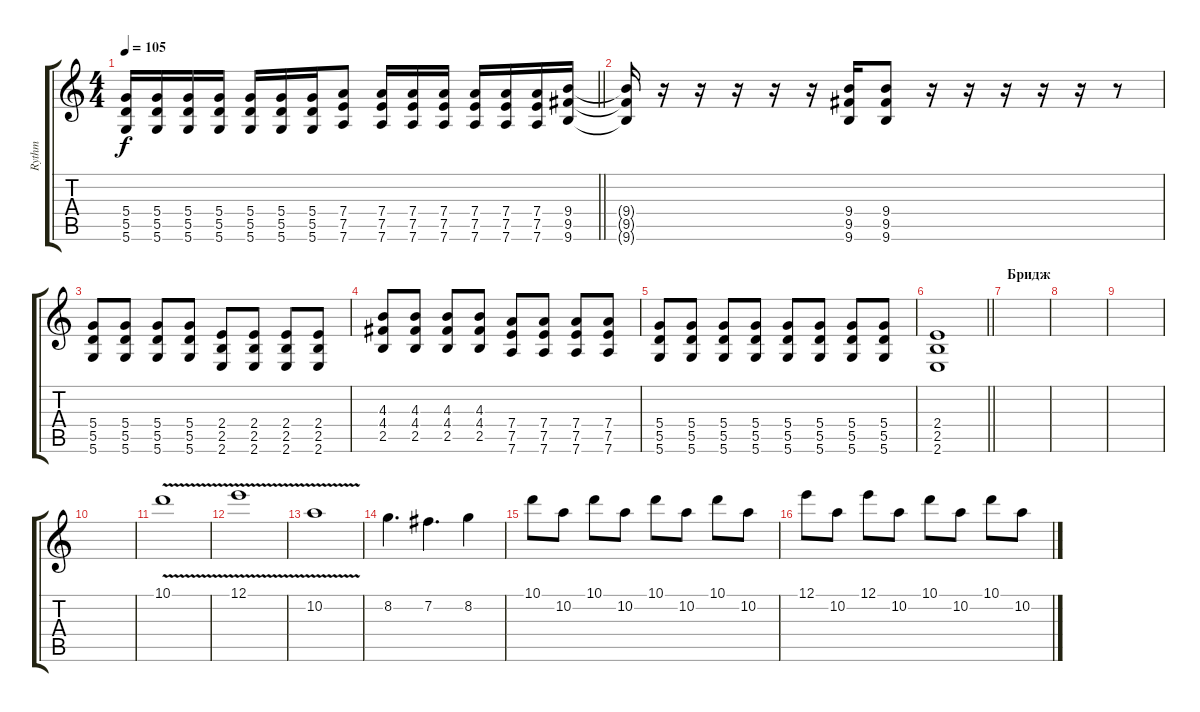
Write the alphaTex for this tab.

\track ("Rythm" "Rythm") {instrument distortionguitar}
\staff {score tabs}
\tuning (E4 B3 G3 D3 A2 D2) {hide}
\ts (4 4)
\tempo 105
\clef g2
\barLineRight lightlight
\ks c
(5.4{t} 5.5{t} 5.6{t}).16{dy f} (5.4 5.5 5.6).16 (5.4 5.5 5.6).16 (5.4 5.5 5.6).16 (5.4 5.5 5.6).16 (5.4 5.5 5.6).16 (5.4 5.5 5.6).16 (7.4 7.5 7.6).8 (7.4 7.5 7.6).16 (7.4 7.5 7.6).16 (7.4 7.5 7.6).16 (7.4 7.5 7.6).16 (7.4 7.5 7.6).16 (7.4 7.5 7.6).16 (9.4 9.5 9.6).16 |
(9.4{t} 9.5{t} 9.6{t}).16 r.16 r.16 r.16 r.16 r.16 (9.4 9.5 9.6).16 (9.4 9.5 9.6).8 r.16 r.16 r.16 r.16 r.16 r.8 |
(5.4 5.5 5.6).8 (5.4 5.5 5.6).8 (5.4 5.5 5.6).8 (5.4 5.5 5.6).8 (2.4 2.5 2.6).8 (2.4 2.5 2.6).8 (2.4 2.5 2.6).8 (2.4 2.5 2.6).8 |
(4.3 4.4 2.5).8 (4.3 4.4 2.5).8 (4.3 4.4 2.5).8 (4.3 4.4 2.5).8 (7.4 7.5 7.6).8 (7.4 7.5 7.6).8 (7.4 7.5 7.6).8 (7.4 7.5 7.6).8 |
(5.4 5.5 5.6).8 (5.4 5.5 5.6).8 (5.4 5.5 5.6).8 (5.4 5.5 5.6).8 (5.4 5.5 5.6).8 (5.4 5.5 5.6).8 (5.4 5.5 5.6).8 (5.4 5.5 5.6).8 |
\barLineRight lightlight
(2.4 2.5 2.6).1 |
\section ("" "Бридж")
|
|
|
|
10.1{v}.1 |
12.1{v}.1 |
10.2{v}.1 |
8.2.4{d} 7.2.4{d} 8.2.4 |
10.1.8 10.2.8 10.1.8 10.2.8 10.1.8 10.2.8 10.1.8 10.2.8 |
12.1.8 10.2.8 12.1.8 10.2.8 10.1.8 10.2.8 10.1.8 10.2.8
